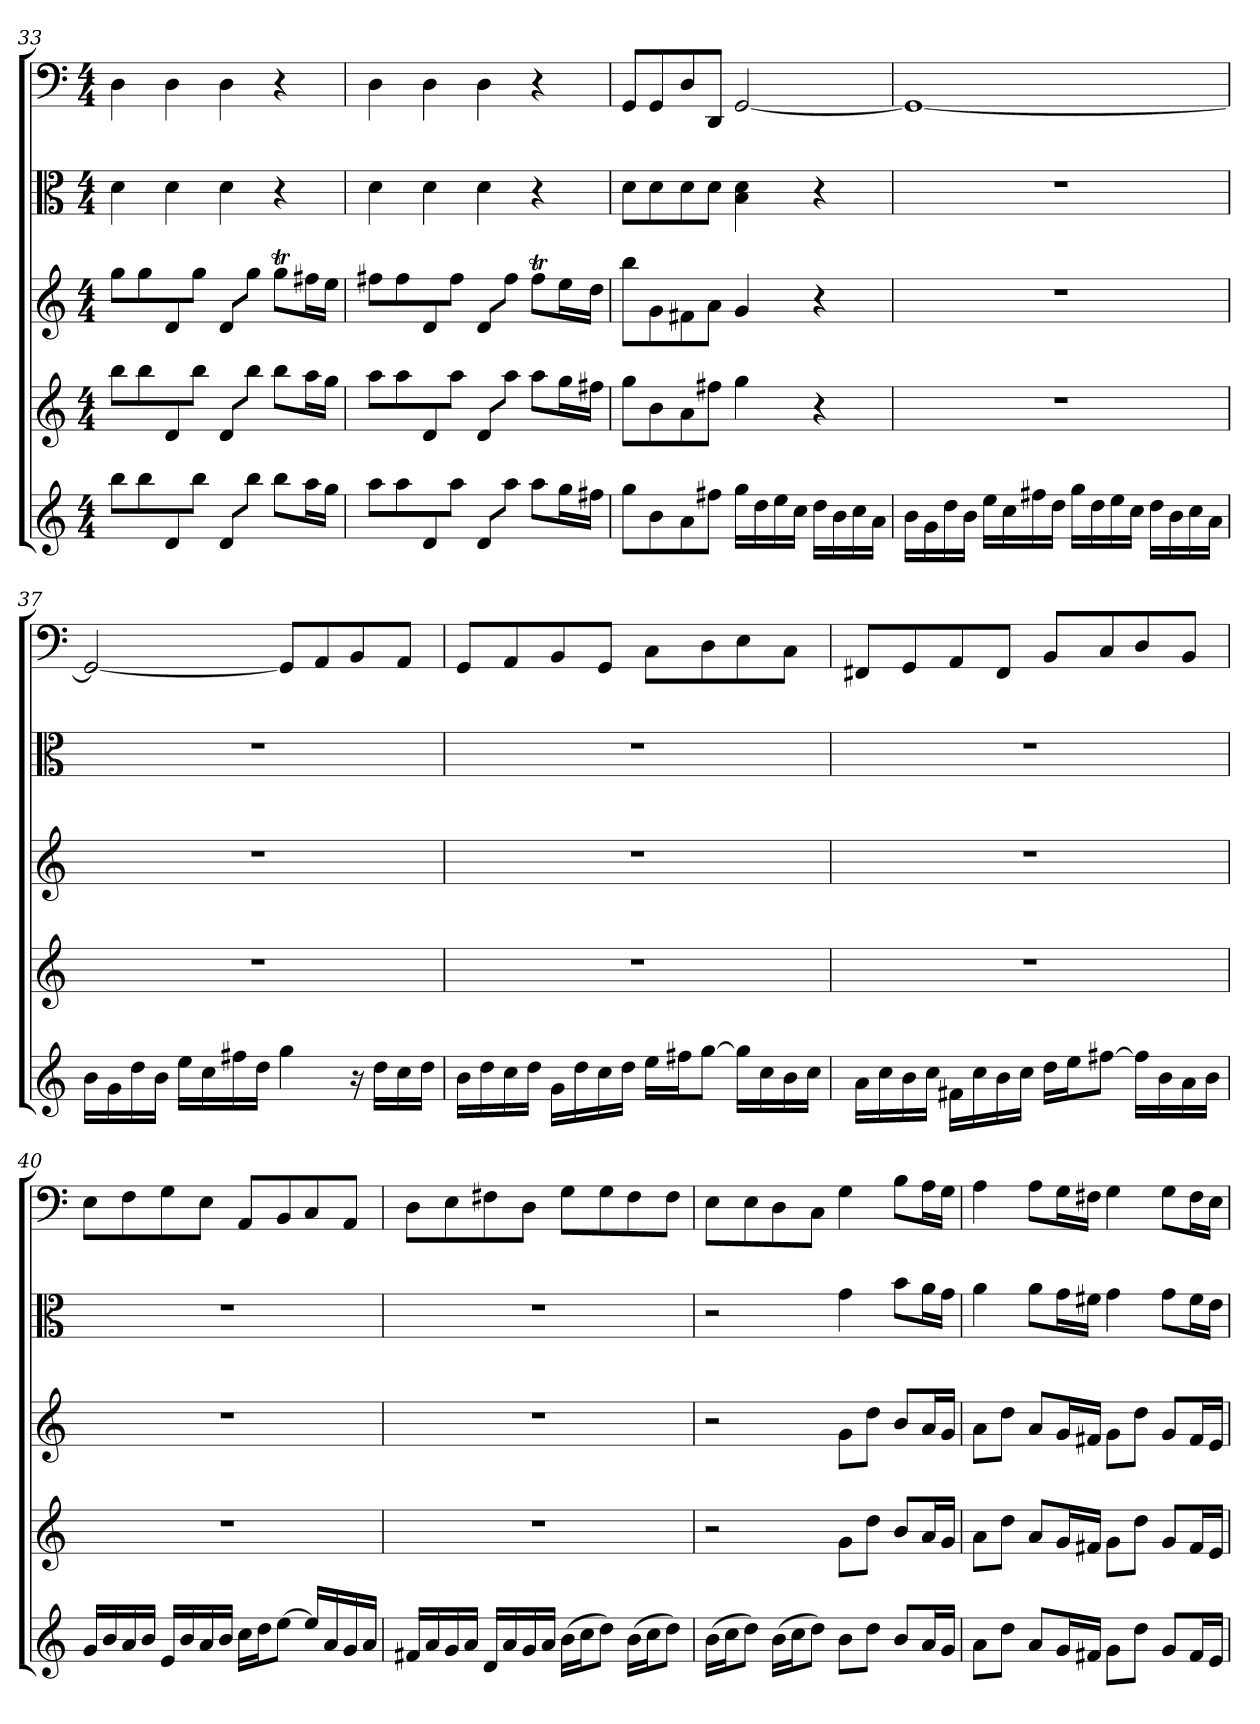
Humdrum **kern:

**kern	**kern	**kern	**kern	**kern
*part5	*part4	*part3	*part2	*part1
*staff5	*staff4	*staff3	*staff2	*staff1
*clefG2	*clefG2	*clefG2	*clefC3	*clefF4
*k[]	*k[]	*k[]	*k[]	*k[]
*C:	*C:	*C:	*C:	*C:
*M4/4	*M4/4	*M4/4	*M4/4	*M4/4
=33	=33	=33	=33	=33
8bb\L	8bb\L	8gg\L	4d\	4D\
8bb\	8bb\	8gg\	.	.
8d/	8d/	8d/	4d\	4D\
8bb\J	8bb\J	8gg\J	.	.
8d/L	8d/L	8d/L	4d\	4D\
8bb\J	8bb\J	8gg\J	.	.
8bb\L	8bb\L	8ggT\L	4r	4r
16aa\L	16aa\L	16ff#X\L	.	.
16gg\JJ	16gg\JJ	16ee\JJ	.	.
=34	=34	=34	=34	=34
8aa\L	8aa\L	8ff#X\L	4d\	4D\
8aa\	8aa\	8ff#\	.	.
8d/	8d/	8d/	4d\	4D\
8aa\J	8aa\J	8ff#\J	.	.
8d/L	8d/L	8d/L	4d\	4D\
8aa\J	8aa\J	8ff#\J	.	.
8aa\L	8aa\L	8ff#t\L	4r	4r
16gg\L	16gg\L	16ee\L	.	.
16ff#X\JJ	16ff#X\JJ	16dd\JJ	.	.
=35	=35	=35	=35	=35
8gg\L	8gg\L	8bb\L	8d\L	8GG/L
8b\	8b\	8g\	8d\	8GG/
8a\	8a\	8f#X\	8d\	8D/
8ff#X\J	8ff#X\J	8a\J	8d\J	8DD/J
16gg\LL	4gg\	4g/	4B\ 4d\	[2GG/
16dd\	.	.	.	.
16ee\	.	.	.	.
16cc\JJ	.	.	.	.
16dd\LL	4r	4r	4r	.
16b\	.	.	.	.
16cc\	.	.	.	.
16a\JJ	.	.	.	.
=36	=36	=36	=36	=36
16b\LL	1r	1r	1r	1GG/_
16g\	.	.	.	.
16dd\	.	.	.	.
16b\JJ	.	.	.	.
16ee\LL	.	.	.	.
16cc\	.	.	.	.
16ff#X\	.	.	.	.
16dd\JJ	.	.	.	.
16gg\LL	.	.	.	.
16dd\	.	.	.	.
16ee\	.	.	.	.
16cc\JJ	.	.	.	.
16dd\LL	.	.	.	.
16b\	.	.	.	.
16cc\	.	.	.	.
16a\JJ	.	.	.	.
=37	=37	=37	=37	=37
16b\LL	1r	1r	1r	2GG/_
16g\	.	.	.	.
16dd\	.	.	.	.
16b\JJ	.	.	.	.
16ee\LL	.	.	.	.
16cc\	.	.	.	.
16ff#X\	.	.	.	.
16dd\JJ	.	.	.	.
4gg\	.	.	.	8GG/L]
.	.	.	.	8AA/
16r	.	.	.	8BB/
16dd\LL	.	.	.	.
16cc\	.	.	.	8AA/J
16dd\JJ	.	.	.	.
=38	=38	=38	=38	=38
16b\LL	1r	1r	1r	8GG/L
16dd\	.	.	.	.
16cc\	.	.	.	8AA/
16dd\JJ	.	.	.	.
16g\LL	.	.	.	8BB/
16dd\	.	.	.	.
16cc\	.	.	.	8GG/J
16dd\JJ	.	.	.	.
16ee\LL	.	.	.	8C\L
16ff#X\J	.	.	.	.
[8gg\J	.	.	.	8D\
16gg\LL]	.	.	.	8E\
16cc\	.	.	.	.
16b\	.	.	.	8C\J
16cc\JJ	.	.	.	.
=39	=39	=39	=39	=39
16a\LL	1r	1r	1r	8FF#X/L
16cc\	.	.	.	.
16b\	.	.	.	8GG/
16cc\JJ	.	.	.	.
16f#X\LL	.	.	.	8AA/
16cc\	.	.	.	.
16b\	.	.	.	8FF#/J
16cc\JJ	.	.	.	.
16dd\LL	.	.	.	8BB/L
16ee\J	.	.	.	.
[8ff#X\J	.	.	.	8C/
16ff#\LL]	.	.	.	8D/
16b\	.	.	.	.
16a\	.	.	.	8BB/J
16b\JJ	.	.	.	.
=40	=40	=40	=40	=40
16g/LL	1r	1r	1r	8E\L
16b/	.	.	.	.
16a/	.	.	.	8F\
16b/JJ	.	.	.	.
16e/LL	.	.	.	8G\
16b/	.	.	.	.
16a/	.	.	.	8E\J
16b/JJ	.	.	.	.
16cc\LL	.	.	.	8AA/L
16dd\J	.	.	.	.
[8ee\J	.	.	.	8BB/
16ee/LL]	.	.	.	8C/
16a/	.	.	.	.
16g/	.	.	.	8AA/J
16a/JJ	.	.	.	.
=41	=41	=41	=41	=41
16f#X/LL	1r	1r	1r	8D\L
16a/	.	.	.	.
16g/	.	.	.	8E\
16a/JJ	.	.	.	.
16d/LL	.	.	.	8F#X\
16a/	.	.	.	.
16g/	.	.	.	8D\J
16a/JJ	.	.	.	.
(16b\LL	.	.	.	8G\L
16cc\J	.	.	.	.
8dd\J)	.	.	.	8G\
(16b\LL	.	.	.	8F#\
16cc\J	.	.	.	.
8dd\J)	.	.	.	8F#\J
=42	=42	=42	=42	=42
(16b\LL	2r	2r	2r	8E\L
16cc\J	.	.	.	.
8dd\J)	.	.	.	8E\
(16b\LL	.	.	.	8D\
16cc\J	.	.	.	.
8dd\J)	.	.	.	8C\J
8b\L	8g\L	8g\L	4g\	4G\
8dd\J	8dd\J	8dd\J	.	.
8b/L	8b/L	8b/L	8b\L	8B\L
16a/L	16a/L	16a/L	16a\L	16A\L
16g/JJ	16g/JJ	16g/JJ	16g\JJ	16G\JJ
=43	=43	=43	=43	=43
8a\L	8a\L	8a\L	4a\	4A\
8dd\J	8dd\J	8dd\J	.	.
8a/L	8a/L	8a/L	8a\L	8A\L
16g/L	16g/L	16g/L	16g\L	16G\L
16f#X/JJ	16f#X/JJ	16f#X/JJ	16f#X\JJ	16F#X\JJ
8g\L	8g\L	8g\L	4g\	4G\
8dd\J	8dd\J	8dd\J	.	.
8g/L	8g/L	8g/L	8g\L	8G\L
16f#/L	16f#/L	16f#/L	16f#\L	16F#\L
16e/JJ	16e/JJ	16e/JJ	16e\JJ	16E\JJ
=	=	=	=	=
*-	*-	*-	*-	*-
